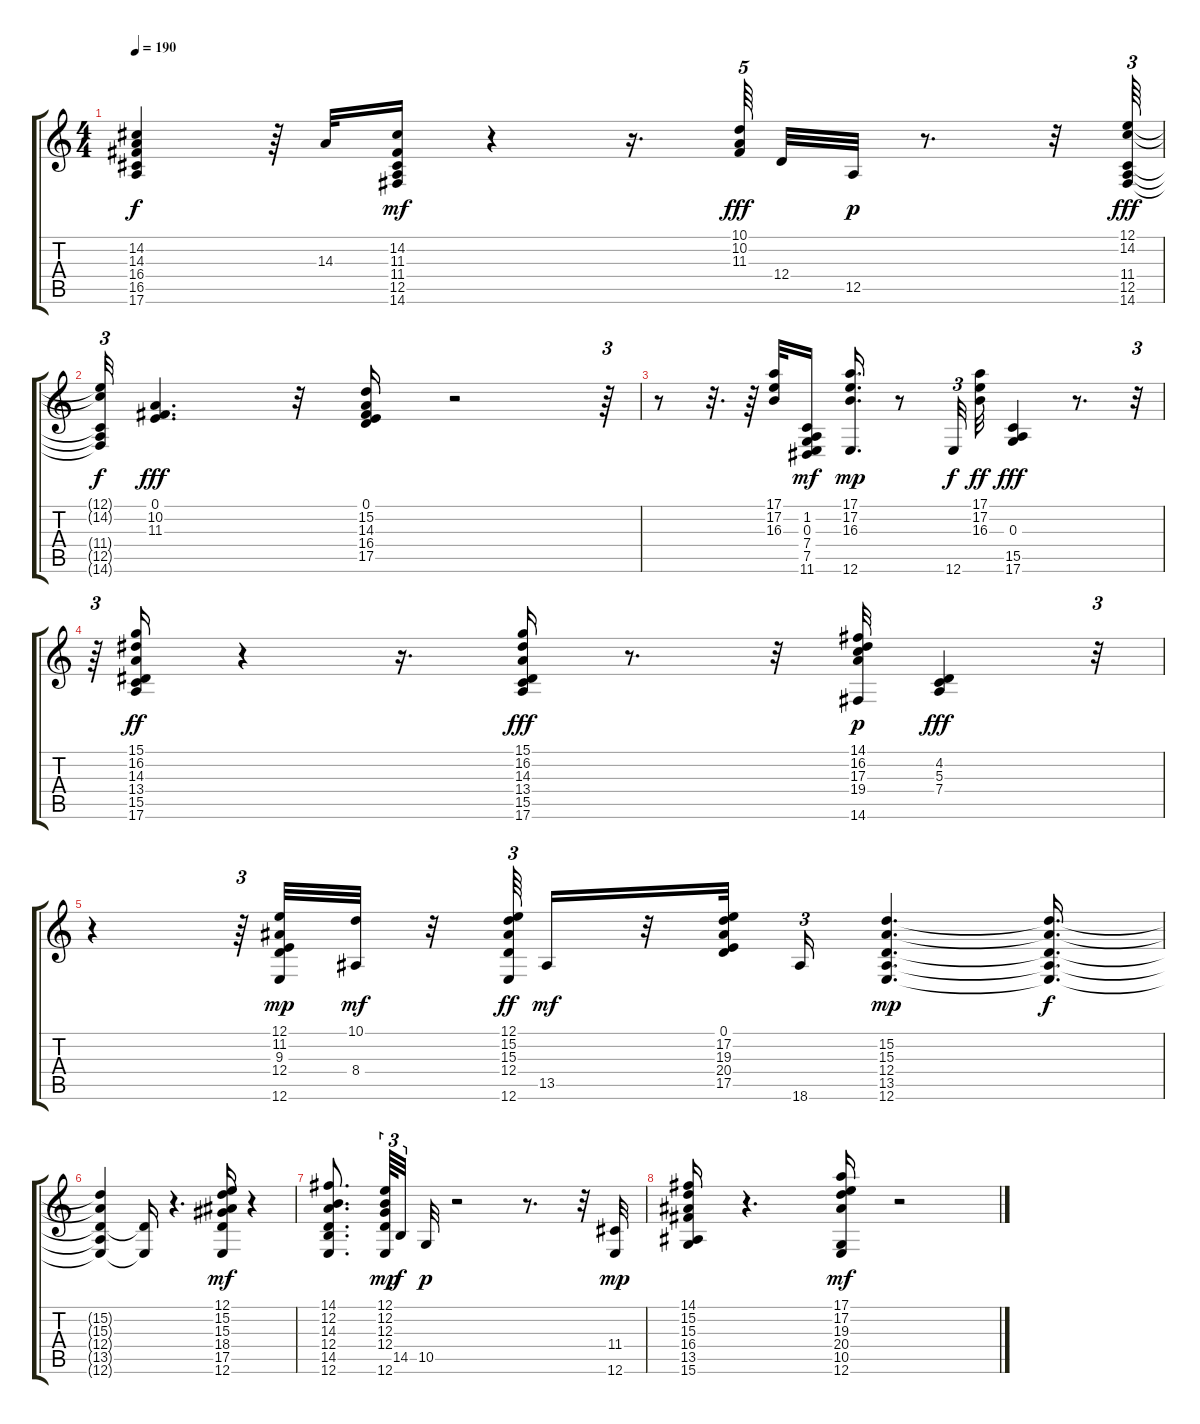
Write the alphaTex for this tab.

\track "" {instrument acousticgrandpiano}
\staff {score tabs}
\tuning (E4 B3 G3 D3 A2 E2) {hide}
\ts (4 4)
\tempo 190
\clef g2
\ks c
(14.2{t} 14.3{t} 16.4{t} 16.5{t} 17.6{t}).4{dy f} r.64 14.3.32 (14.2 11.3 11.4 12.5 14.6).16{dy mf} r.4 r.16{d} (10.1 10.2 11.3).64{tu (5 4) dy fff} 12.4.32 12.5.32{dy p} r.8{d} r.32 (12.1 14.2 11.4 12.5 14.6).64{tu (3 2) dy fff} |
(12.1{t} 14.2{t} 11.4{t} 12.5{t} 14.6{t}).32{tu (3 2) dy f} (0.1 10.2 11.3).4{d dy fff} r.32 (0.1 15.2 14.3 16.4 17.5).16 r.2 r.64{tu (3 2)} |
r.8 r.32{d} r.64 (17.1 17.2 16.3).32 (1.2 0.3 7.4 7.5 11.6).16{dy mf} (17.1 17.2 16.3 12.6).16{d dy mp} r.8 12.6.32{tu (3 2) dy f} (17.1 17.2 16.3).32{dy ff} (0.3 15.5 17.6).4{dy fff} r.8{d} r.32{tu (3 2)} |
r.64{tu (3 2)} (15.1 16.2 14.3 13.4 15.5 17.6).16{dy ff} r.4 r.16{d} (15.1 16.2 14.3 13.4 15.5 17.6).16{dy fff} r.8{d} r.32 (14.1 16.2 17.3 19.4 14.6).32{dy p} (4.2 5.3 7.4).4{dy fff} r.32{tu (3 2)} |
r.4 r.64{tu (3 2)} (12.1 11.2 9.3 12.4 12.6).32{dy mp} (10.1 8.4).32{dy mf} r.32 (12.1 15.2 15.3 12.4 12.6).64{tu (3 2) dy ff} 13.5.16{dy mf} r.32 (0.1 17.2 19.3 20.4 17.5).32 18.6.16{tu (3 2)} (15.2 15.3 12.4 13.5 12.6).4{d dy mp} (15.2{t} 15.3{t} 12.4{t} 13.5{t} 12.6{t}).16{d dy f} |
(15.2{t} 15.3{t} 12.4{t} 13.5{t} 12.6{t}).4 (12.4{t} 12.6{t}).16 r.4{d} (12.1 15.2 15.3 18.4 17.5 12.6).16{dy mf} r.4 |
(14.1 12.2 14.3 12.4 14.5 12.6).8{d} (12.1 12.2 12.3 12.4 12.6).64{tu (3 2) dy mp} 14.5.32{tu (3 2) dy f} 10.5.32{dy p} r.2 r.8{d} r.32 (11.4 12.6).32{dy mp} |
(14.1 15.2 15.3 16.4 13.5 15.6).16 r.4{d} (17.1 17.2 19.3 20.4 10.5 12.6).16{dy mf} r.2
